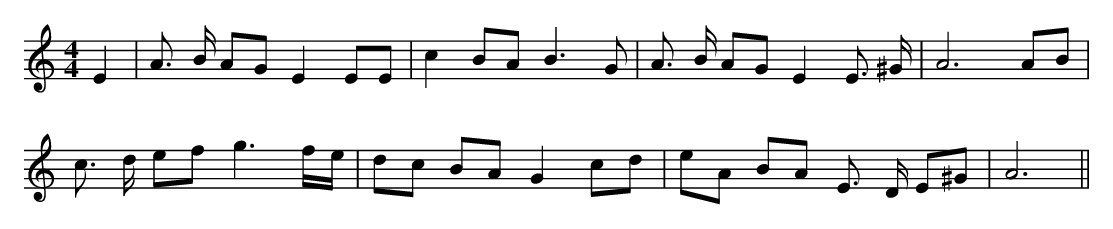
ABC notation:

X:1
M:4/4
K:C
E2|A3/2 B/ AG E2 EE|c2 BA B3 G|A3/2 B/ AG E2 E3/2 ^G/|A6A-B|
c3/2 d/ ef g3f/-e/|dc BA G2c-d|eA BA E3/2- D/ E^G|A6||
